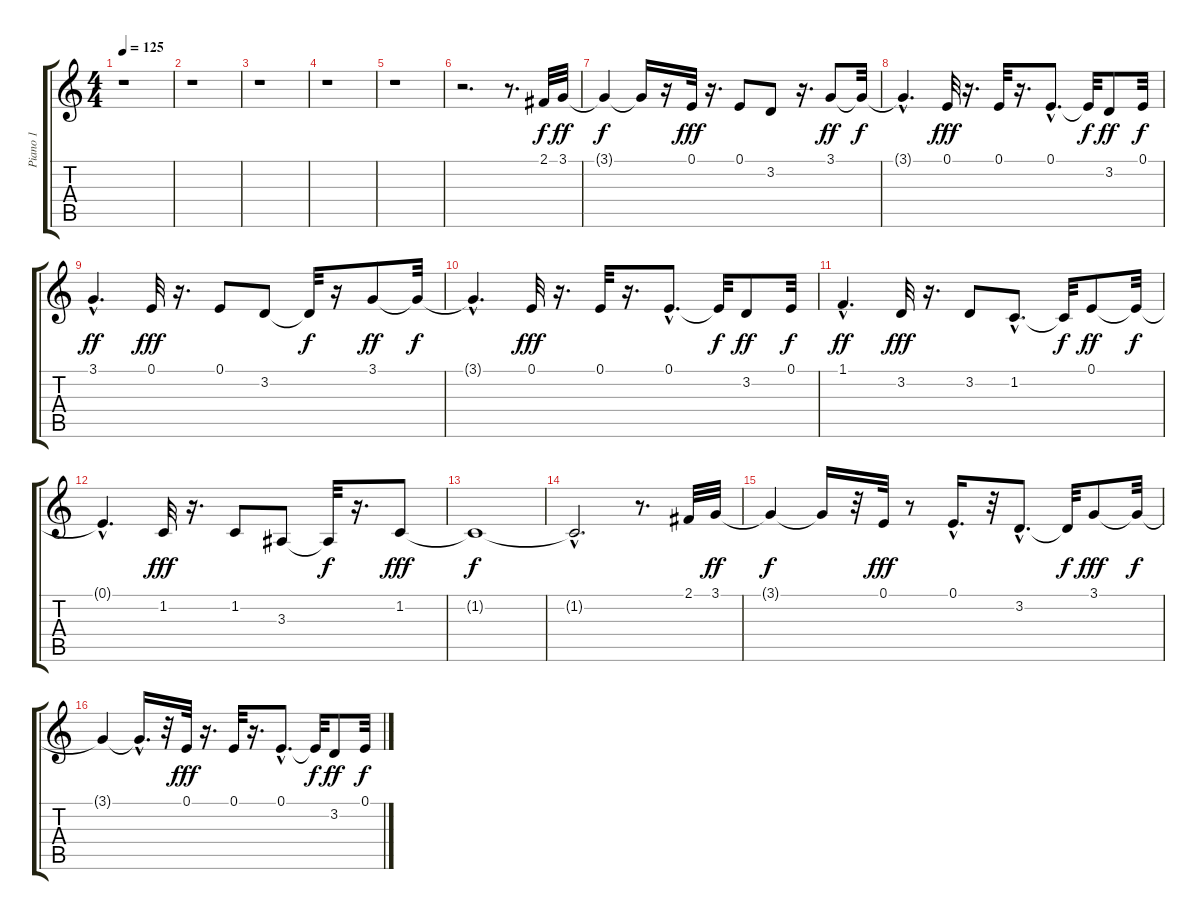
\track ("Piano 1" "Piano 1") {instrument acousticgrandpiano}
\staff {score tabs}
\tuning (E4 B3 G3 D3 A2 E2) {hide}
\ts (4 4)
\tempo 125
\clef g2
\ks c
r.1{dy f instrument acousticgrandpiano} |
r.1 |
r.1 |
r.1 |
r.1 |
r.2{d} r.8{d} 2.1.32 3.1.32{dy ff} |
3.1{t}.4{dy f} 3.1{t}.16 r.16 0.1.32{dy fff} r.16{d} 0.1.8 3.2.8 r.16{d} 3.1.8{dy ff} 3.1{t}.32{dy f} |
3.1{hac t}.4{d} 0.1.32{dy fff} r.16{d} 0.1.32 r.16{d} 0.1{hac}.8{d} 0.1{t}.32{dy f} 3.2.8{dy ff} 0.1.32{dy f} |
3.1{hac}.4{d dy ff} 0.1.32{dy fff} r.16{d} 0.1.8 3.2.8 3.2{t}.32{dy f} r.16 3.1.8{dy ff} 3.1{t}.32{dy f} |
3.1{hac t}.4{d} 0.1.32{dy fff} r.16{d} 0.1.32 r.16{d} 0.1{hac}.8{d} 0.1{t}.32{dy f} 3.2.8{dy ff} 0.1.32{dy f} |
1.1{hac}.4{d dy ff} 3.2.32{dy fff} r.16{d} 3.2.8 1.2{hac}.8{d} 1.2{t}.32{dy f} 0.1.8{dy ff} 0.1{t}.32{dy f} |
0.1{hac t}.4{d} 1.2.32{dy fff} r.16{d} 1.2.8 3.3.8 3.3{t}.32{dy f} r.16{d} 1.2.8{dy fff} |
1.2{t}.1{dy f} |
1.2{hac t}.2{d} r.8{d} 2.1.32 3.1.32{dy ff} |
3.1{t}.4{dy f} 3.1{t}.16 r.32 0.1.32{dy fff} r.8 0.1{hac}.16{d} r.32 3.2{hac}.8{d} 3.2{t}.32{dy f} 3.1.8{dy fff} 3.1{t}.32{dy f} |
3.1{t}.4 3.1{hac t}.16{d} r.32 0.1.32{dy fff} r.16{d} 0.1.32 r.16{d} 0.1{hac}.8{d} 0.1{t}.32{dy f} 3.2.8{dy ff} 0.1.32{dy f}
